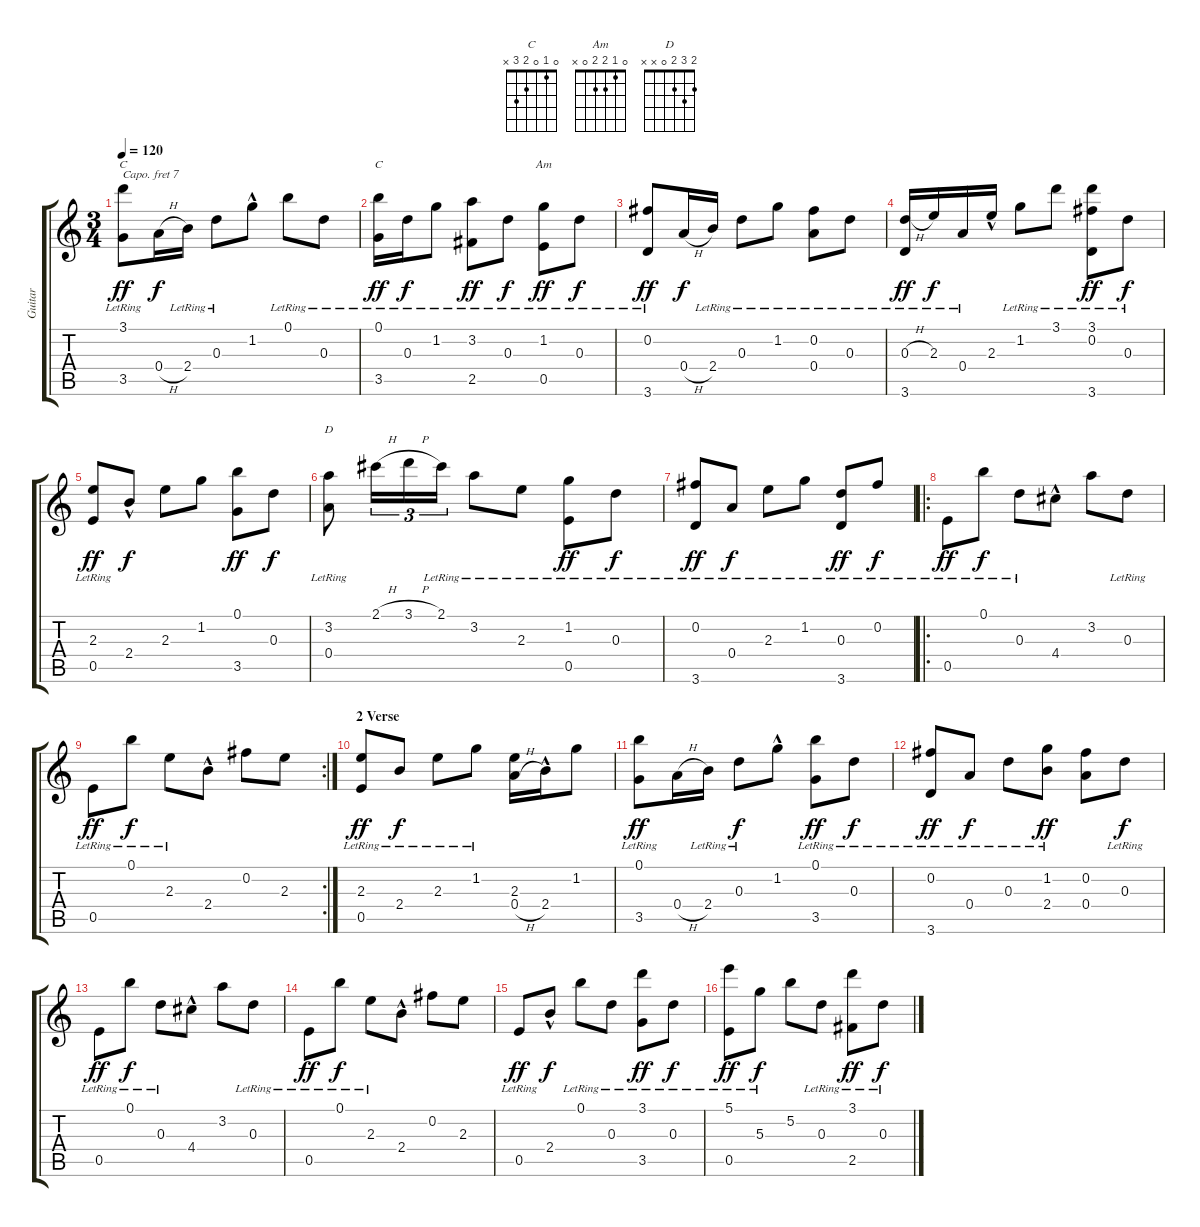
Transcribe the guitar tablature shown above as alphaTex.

\track ("Guitar" "Guitar") {instrument acousticguitarnylon}
\staff {score tabs}
\capo 7
\tuning (E4 B3 G3 D3 A2 E2) {hide}
\chord ("C" 3 1 0 2 3 x)
\chord ("C" 0 1 0 2 3 x)
\chord ("Am" 0 1 2 2 0 x)
\chord ("D" 2 3 2 0 x x)
\ts (3 4)
\tempo 120
\clef g2
\ks c
(3.1{lr} 3.5{lr}).8{ch "C" dy ff} 0.4{h}.16{dy f} 2.4{lr}.16 0.3{lr}.8 1.2{hac}.8 0.1{lr}.8 0.3{lr}.8 |
(0.1{lr} 3.5{lr}).16{ch "C" dy ff} 0.3{lr}.16{dy f} 1.2{lr}.8 (3.2{lr} 2.5{lr}).8{dy ff} 0.3{lr}.8{dy f} (1.2{lr} 0.5).8{ch "Am" dy ff} 0.3{lr}.8{dy f} |
(0.2{lr} 3.6{lr}).8{dy ff} 0.4{h}.16{dy f} 2.4{lr}.16 0.3{lr}.8 1.2{lr}.8 (0.2{lr} 0.4{lr}).8 0.3{lr}.8 |
(0.3{h} 3.6{lr}).16{dy ff} 2.3{lr}.16{dy f} 0.4{lr}.16 2.3{hac}.16 1.2{lr}.8 3.1{lr}.8 (3.1 0.2{lr} 3.6).8{dy ff} 0.3{lr}.8{dy f} |
(2.3{lr} 0.5{lr}).8{dy ff} 2.4{hac}.8{dy f} 2.3.8 1.2.8 (0.1 3.5).8{dy ff} 0.3.8{dy f} |
(3.2{lr} 0.4).8{ch "D"} 2.1{h}.16{tu (3 2)} 3.1{h}.16{tu (3 2)} 2.1{lr}.16{tu (3 2)} 3.2{lr}.8 2.3{lr}.8 (1.2{lr} 0.5{lr}).8{dy ff} 0.3{lr}.8{dy f} |
(0.2{lr} 3.6{lr}).8{dy ff} 0.4{lr}.8{dy f} 2.3{lr}.8 1.2{lr}.8 (0.3{lr} 3.6{lr}).8{dy ff} 0.2{lr}.8{dy f} |
\ro
0.5{lr}.8{dy ff} 0.1{lr}.8{dy f} 0.3{lr}.8 4.4{hac}.8 3.2.8 0.3{lr}.8 |
\rc 2
0.5{lr}.8{dy ff} 0.1{lr}.8{dy f} 2.3{lr}.8 2.4{hac}.8 0.2.8 2.3.8 |
\section ("" "2 Verse")
(2.3{lr} 0.5{lr}).8{dy ff} 2.4{lr}.8{dy f} 2.3{lr}.8 1.2{lr}.8 (2.3 0.4{h}).16 2.4{hac}.16 1.2.8 |
(0.1{lr} 3.5{lr}).8{dy ff} 0.4{h}.16 2.4{lr}.16 0.3{lr}.8{dy f} 1.2{hac}.8 (0.1{lr} 3.5).8{dy ff} 0.3{lr}.8{dy f} |
(0.2{lr} 3.6{lr}).8{dy ff} 0.4{lr}.8{dy f} 0.3{lr}.8 (1.2{lr} 2.4{lr}).8{dy ff} (0.2 0.4).8 0.3{lr}.8{dy f} |
0.5{lr}.8{dy ff} 0.1{lr}.8{dy f} 0.3{lr}.8 4.4{hac}.8 3.2.8 0.3{lr}.8 |
0.5{lr}.8{dy ff} 0.1{lr}.8{dy f} 2.3{lr}.8 2.4{hac}.8 0.2.8 2.3.8 |
0.5{lr}.8{dy ff} 2.4{hac}.8{dy f} 0.1{lr}.8 0.3{lr}.8 (3.1{lr} 3.5{lr}).8{dy ff} 0.3{lr}.8{dy f} |
(5.1{lr} 0.5{lr}).8{dy ff} 5.3{lr}.8{dy f} 5.2.8 0.3{lr}.8 (3.1{lr} 2.5{lr}).8{dy ff} 0.3{lr}.8{dy f}
